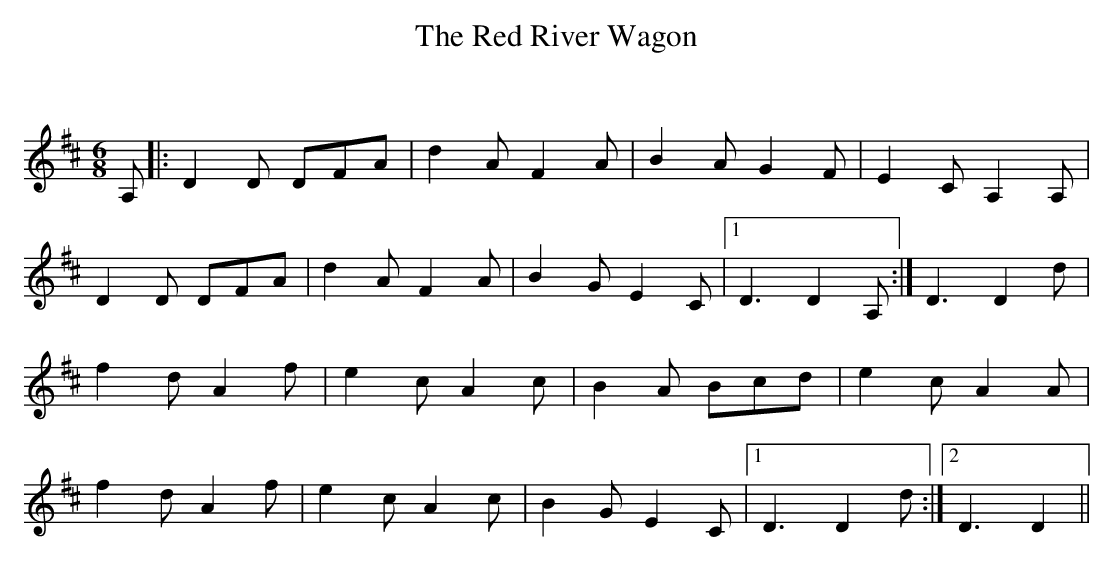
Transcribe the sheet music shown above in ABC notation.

X:1
T: The Red River Wagon
C:
Q:180
K:D
M:6/8
L:1/16
A,2|:D4D2 D2F2A2|d4A2 F4A2|B4A2 G4F2|E4C2 A,4A,2|
D4D2 D2F2A2|d4A2 F4A2|B4G2 E4C2|1D6 D4A,2:|D6 D4d2|
f4d2 A4f2|e4c2 A4c2|B4A2 B2c2d2|e4c2 A4A2|
f4d2 A4f2|e4c2 A4c2|B4G2 E4C2|1D6 D4d2:|2D6D4||
